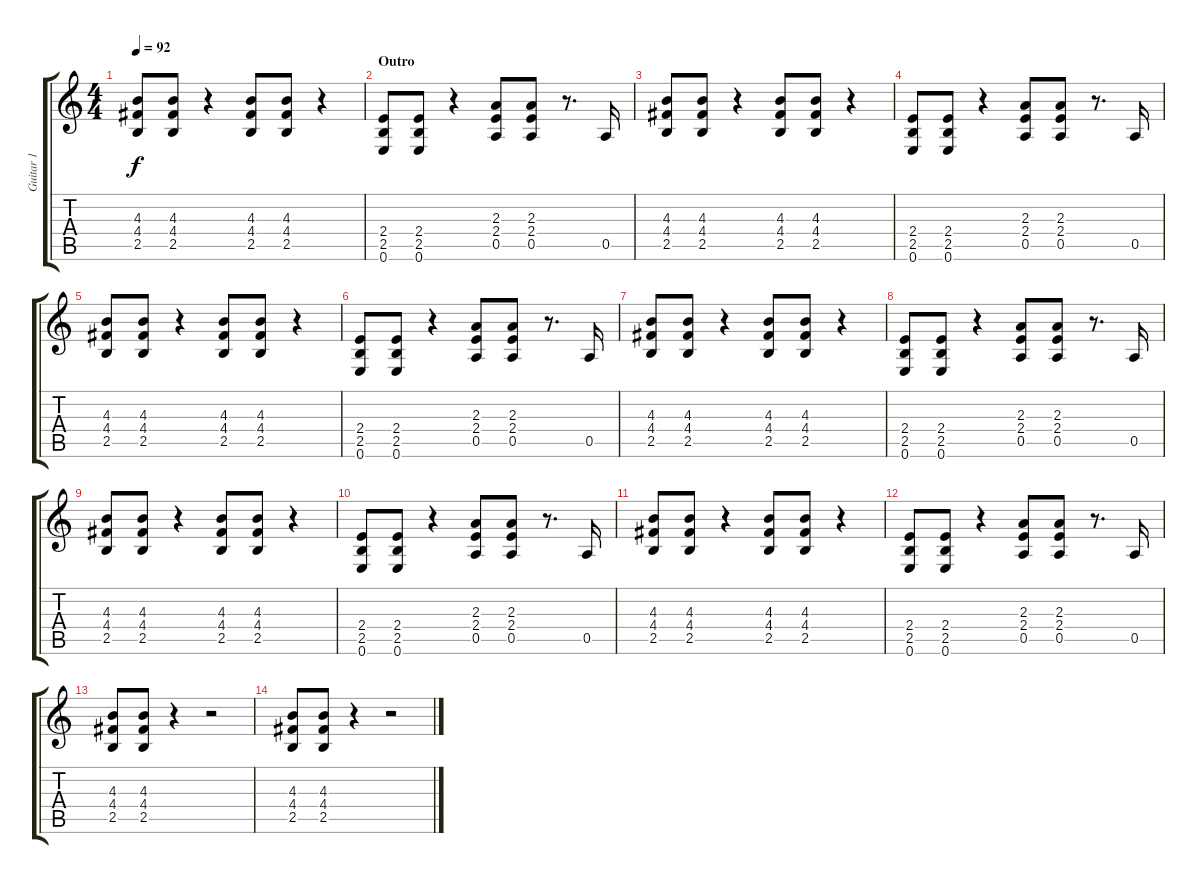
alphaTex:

\track ("Guitar 1" "Guitar 1") {instrument distortionguitar}
\staff {score tabs}
\tuning (E4 B3 G3 D3 A2 E2) {hide}
\ts (4 4)
\tempo 92
\clef g2
\ks c
(4.3 4.4 2.5).8{dy f} (4.3 4.4 2.5).8 r.4 (4.3 4.4 2.5).8 (4.3 4.4 2.5).8 r.4 |
\section ("" "Outro")
(2.4 2.5 0.6).8 (2.4 2.5 0.6).8 r.4 (2.3 2.4 0.5).8 (2.3 2.4 0.5).8 r.8{d} 0.5.16 |
(4.3 4.4 2.5).8 (4.3 4.4 2.5).8 r.4 (4.3 4.4 2.5).8 (4.3 4.4 2.5).8 r.4 |
(2.4 2.5 0.6).8 (2.4 2.5 0.6).8 r.4 (2.3 2.4 0.5).8 (2.3 2.4 0.5).8 r.8{d} 0.5.16 |
(4.3 4.4 2.5).8 (4.3 4.4 2.5).8 r.4 (4.3 4.4 2.5).8 (4.3 4.4 2.5).8 r.4 |
(2.4 2.5 0.6).8 (2.4 2.5 0.6).8 r.4 (2.3 2.4 0.5).8 (2.3 2.4 0.5).8 r.8{d} 0.5.16 |
(4.3 4.4 2.5).8 (4.3 4.4 2.5).8 r.4 (4.3 4.4 2.5).8 (4.3 4.4 2.5).8 r.4 |
(2.4 2.5 0.6).8 (2.4 2.5 0.6).8 r.4 (2.3 2.4 0.5).8 (2.3 2.4 0.5).8 r.8{d} 0.5.16 |
(4.3 4.4 2.5).8 (4.3 4.4 2.5).8 r.4 (4.3 4.4 2.5).8 (4.3 4.4 2.5).8 r.4 |
(2.4 2.5 0.6).8 (2.4 2.5 0.6).8 r.4 (2.3 2.4 0.5).8 (2.3 2.4 0.5).8 r.8{d} 0.5.16 |
(4.3 4.4 2.5).8 (4.3 4.4 2.5).8 r.4 (4.3 4.4 2.5).8 (4.3 4.4 2.5).8 r.4 |
(2.4 2.5 0.6).8 (2.4 2.5 0.6).8 r.4 (2.3 2.4 0.5).8 (2.3 2.4 0.5).8 r.8{d} 0.5.16 |
(4.3 4.4 2.5).8 (4.3 4.4 2.5).8 r.4 r.2 |
(4.3 4.4 2.5).8 (4.3 4.4 2.5).8 r.4 r.2
